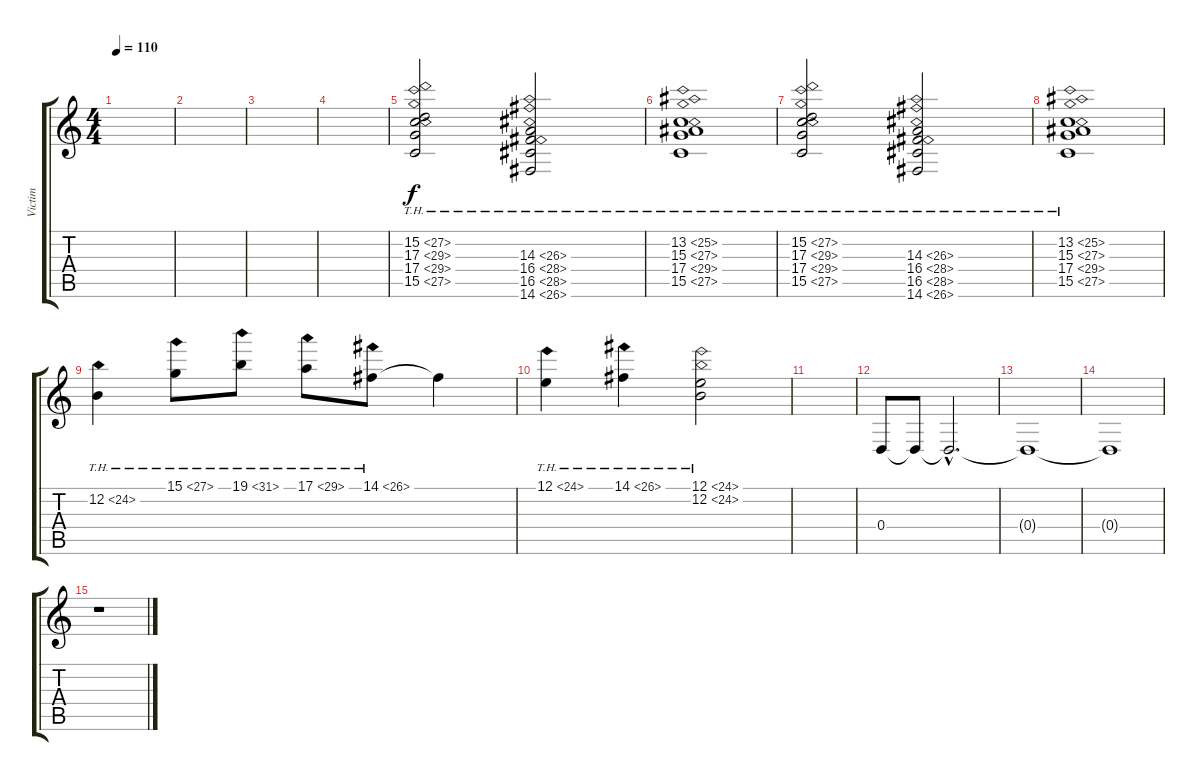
\track ("Victim" "Victim") {instrument synthstrings1}
\staff {score tabs}
\tuning (E4 B3 G3 D3 A2 E2) {hide}
\ts (4 4)
\tempo 110
\clef g2
\ks c
|
|
|
|
(15.2{th 12} 17.3{th 12} 17.4{th 12} 15.5{th 12}).2 (14.3{th 12} 16.4{th 12} 16.5{th 12} 14.6{th 12}).2 |
(13.2{th 12} 15.3{th 12} 17.4{th 12} 15.5{th 12}).1 |
(15.2{th 12} 17.3{th 12} 17.4{th 12} 15.5{th 12}).2 (14.3{th 12} 16.4{th 12} 16.5{th 12} 14.6{th 12}).2 |
(13.2{th 12} 15.3{th 12} 17.4{th 12} 15.5{th 12}).1 |
12.2{th 12}.4 15.1{th 12}.8 19.1{th 12}.8 17.1{th 12}.8 14.1{th 12}.8 14.1{t}.4 |
12.1{th 12}.4 14.1{th 12}.4 (12.1{th 12} 12.2{th 12}).2 |
|
0.4.8{volume 0 balance 16} 0.4{t}.8{balance 0} 0.4{hac t}.2{d} |
0.4{t}.1 |
0.4{t}.1 |
r.1
